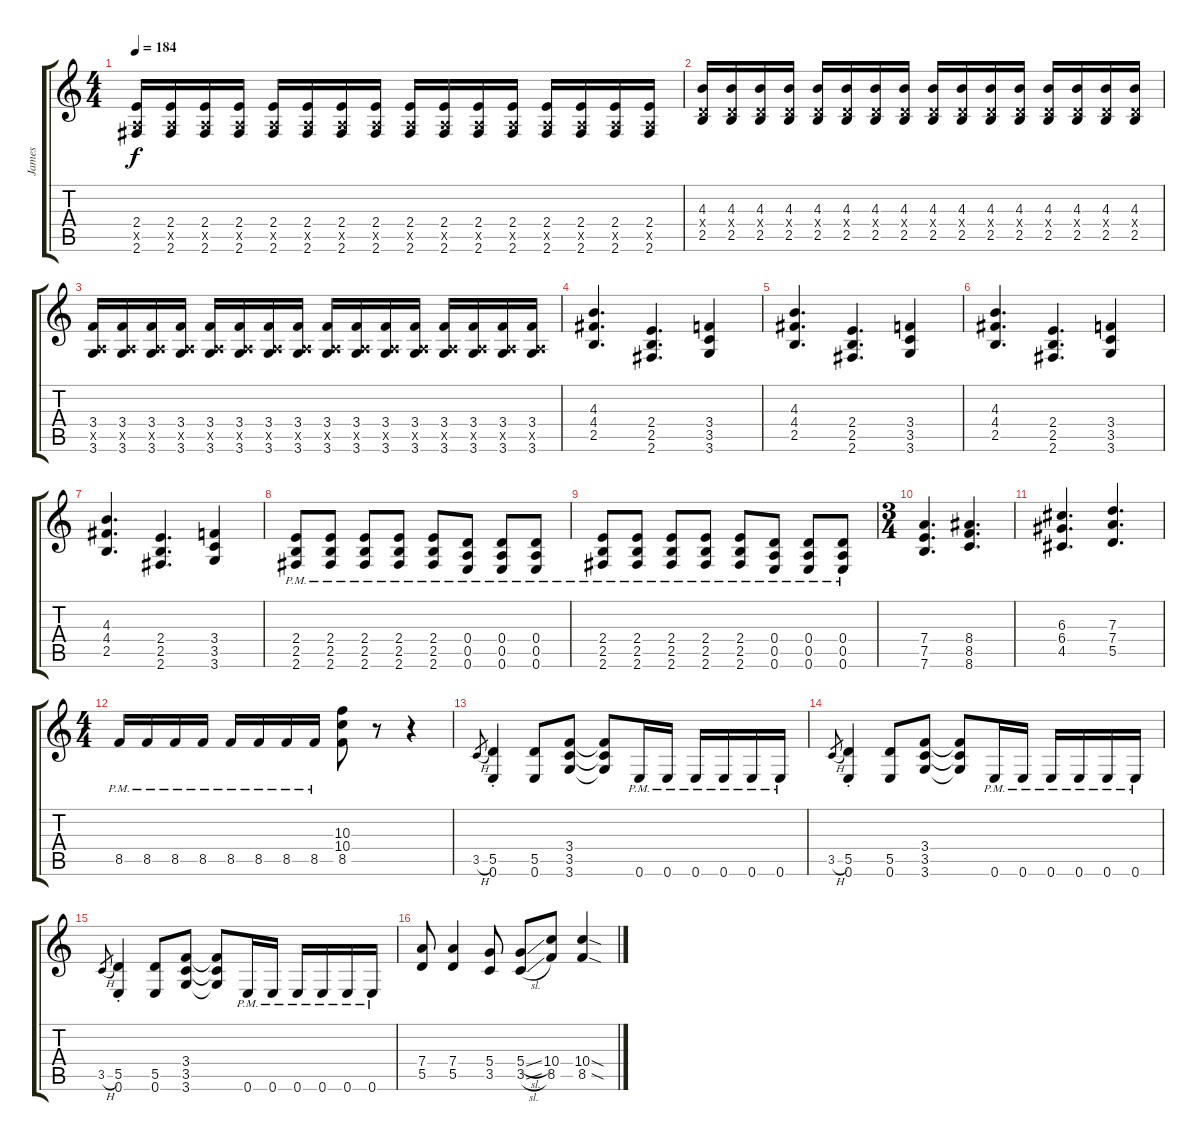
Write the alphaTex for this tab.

\track ("James" "James") {instrument distortionguitar}
\staff {score tabs}
\tuning (E4 B3 G3 D3 A2 E2) {hide}
\ts (4 4)
\tempo 184
\clef g2
\ks c
(2.4 0.5{x} 2.6).16{dy f} (2.4 0.5{x} 2.6).16 (2.4 0.5{x} 2.6).16 (2.4 0.5{x} 2.6).16 (2.4 0.5{x} 2.6).16 (2.4 0.5{x} 2.6).16 (2.4 0.5{x} 2.6).16 (2.4 0.5{x} 2.6).16 (2.4 0.5{x} 2.6).16 (2.4 0.5{x} 2.6).16 (2.4 0.5{x} 2.6).16 (2.4 0.5{x} 2.6).16 (2.4 0.5{x} 2.6).16 (2.4 0.5{x} 2.6).16 (2.4 0.5{x} 2.6).16 (2.4 0.5{x} 2.6).16 |
(4.3 0.4{x} 2.5).16 (4.3 0.4{x} 2.5).16 (4.3 0.4{x} 2.5).16 (4.3 0.4{x} 2.5).16 (4.3 0.4{x} 2.5).16 (4.3 0.4{x} 2.5).16 (4.3 0.4{x} 2.5).16 (4.3 0.4{x} 2.5).16 (4.3 0.4{x} 2.5).16 (4.3 0.4{x} 2.5).16 (4.3 0.4{x} 2.5).16 (4.3 0.4{x} 2.5).16 (4.3 0.4{x} 2.5).16 (4.3 0.4{x} 2.5).16 (4.3 0.4{x} 2.5).16 (4.3 0.4{x} 2.5).16 |
(3.4 0.5{x} 3.6).16 (3.4 0.5{x} 3.6).16 (3.4 0.5{x} 3.6).16 (3.4 0.5{x} 3.6).16 (3.4 0.5{x} 3.6).16 (3.4 0.5{x} 3.6).16 (3.4 0.5{x} 3.6).16 (3.4 0.5{x} 3.6).16 (3.4 0.5{x} 3.6).16 (3.4 0.5{x} 3.6).16 (3.4 0.5{x} 3.6).16 (3.4 0.5{x} 3.6).16 (3.4 0.5{x} 3.6).16 (3.4 0.5{x} 3.6).16 (3.4 0.5{x} 3.6).16 (3.4 0.5{x} 3.6).16 |
(4.3 4.4 2.5).4{d} (2.4 2.5 2.6).4{d} (3.4 3.5 3.6).4 |
(4.3 4.4 2.5).4{d} (2.4 2.5 2.6).4{d} (3.4 3.5 3.6).4 |
(4.3 4.4 2.5).4{d} (2.4 2.5 2.6).4{d} (3.4 3.5 3.6).4 |
(4.3 4.4 2.5).4{d} (2.4 2.5 2.6).4{d} (3.4 3.5 3.6).4 |
(2.4{pm} 2.5{pm} 2.6{pm}).8 (2.4{pm} 2.5{pm} 2.6{pm}).8 (2.4{pm} 2.5{pm} 2.6{pm}).8 (2.4{pm} 2.5{pm} 2.6{pm}).8 (2.4{pm} 2.5{pm} 2.6{pm}).8 (0.4{pm} 0.5{pm} 0.6{pm}).8 (0.4{pm} 0.5{pm} 0.6{pm}).8 (0.4{pm} 0.5{pm} 0.6{pm}).8 |
(2.4{pm} 2.5{pm} 2.6{pm}).8 (2.4{pm} 2.5{pm} 2.6{pm}).8 (2.4{pm} 2.5{pm} 2.6{pm}).8 (2.4{pm} 2.5{pm} 2.6{pm}).8 (2.4{pm} 2.5{pm} 2.6{pm}).8 (0.4{pm} 0.5{pm} 0.6{pm}).8 (0.4{pm} 0.5{pm} 0.6{pm}).8 (0.4{pm} 0.5{pm} 0.6{pm}).8 |
\ts (3 4)
(7.4 7.5 7.6).4{d} (8.4 8.5 8.6).4{d} |
(6.3 6.4 4.5).4{d} (7.3 7.4 5.5).4{d} |
\ts (4 4)
8.5{pm}.16 8.5{pm}.16 8.5{pm}.16 8.5{pm}.16 8.5{pm}.16 8.5{pm}.16 8.5{pm}.16 8.5{pm}.16 (10.3 10.4 8.5).8 r.8 r.4 |
3.5{h}.8{gr} (5.5{st} 0.6{st}).4 (5.5 0.6).8 (3.4 3.5 3.6).8 (3.4{t} 3.5{t} 3.6{t}).8 0.6{pm}.16 0.6{pm}.16 0.6{pm}.16 0.6{pm}.16 0.6{pm}.16 0.6{pm}.16 |
3.5{h}.8{gr} (5.5{st} 0.6{st}).4 (5.5 0.6).8 (3.4 3.5 3.6).8 (3.4{t} 3.5{t} 3.6{t}).8 0.6{pm}.16 0.6{pm}.16 0.6{pm}.16 0.6{pm}.16 0.6{pm}.16 0.6{pm}.16 |
3.5{h}.8{gr} (5.5{st} 0.6{st}).4 (5.5 0.6).8 (3.4 3.5 3.6).8 (3.4{t} 3.5{t} 3.6{t}).8 0.6{pm}.16 0.6{pm}.16 0.6{pm}.16 0.6{pm}.16 0.6{pm}.16 0.6{pm}.16 |
(7.4 5.5).8 (7.4 5.5).4 (5.4 3.5).8 (5.4{sl} 3.5{sl}).8 (10.4 8.5).8 (10.4{sod} 8.5{sod}).4
